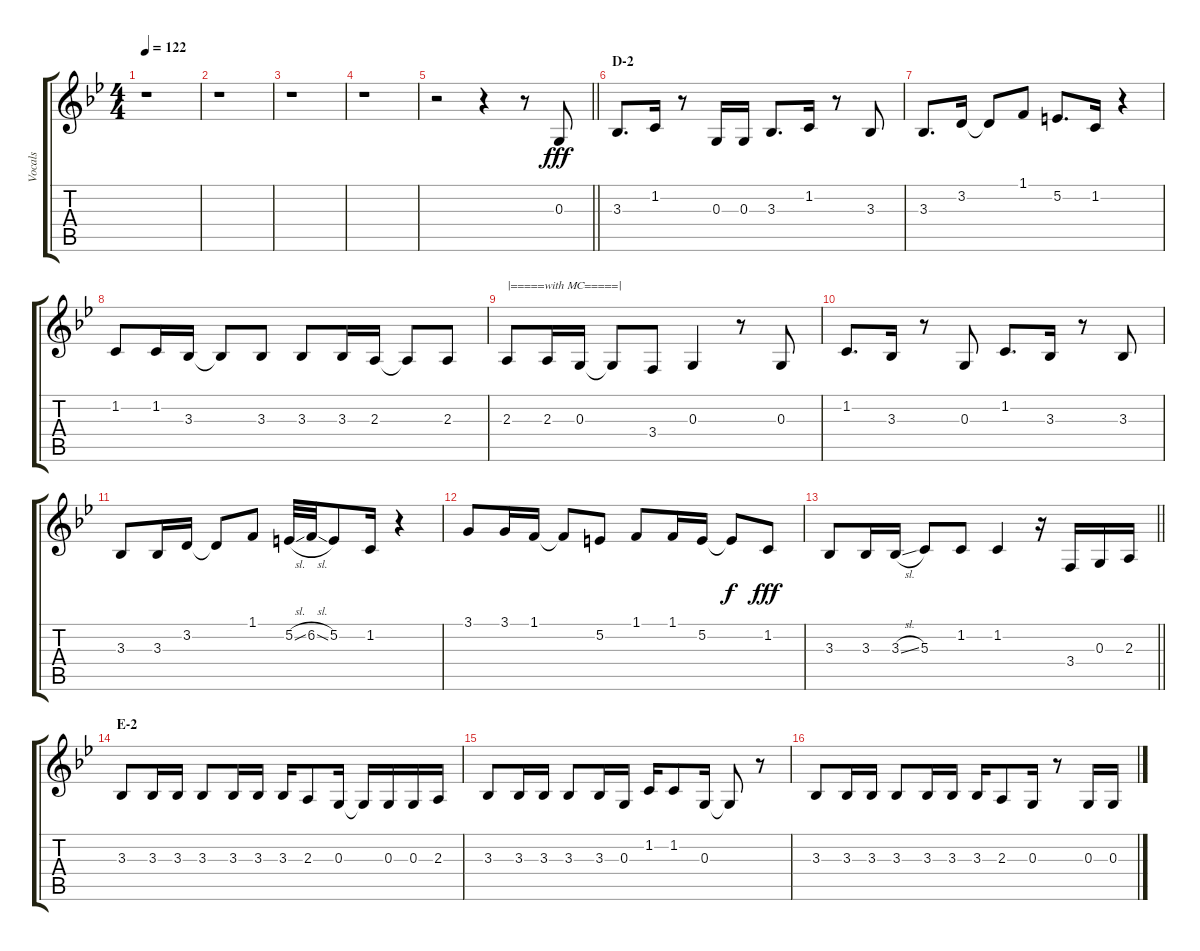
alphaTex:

\track ("Vocals" "Vocals") {instrument voiceoohs}
\staff {score tabs}
\tuning (E4 B3 G3 D3 A2 E2) {hide}
\ts (4 4)
\tempo 122
\clef g2
\ks bb
r.1{dy fff} |
r.1 |
r.1 |
r.1 |
\barLineRight lightlight
r.2 r.4 r.8 0.3.8 |
\section ("" "D-2")
3.3.8{d} 1.2.16 r.8 0.3.16 0.3.16 3.3.8{d} 1.2.16 r.8 3.3.8 |
3.3.8{d} 3.2.16 3.2{t}.8 1.1.8 5.2.8{d} 1.2.16 r.4 |
1.2.8 1.2.16 3.3.16 3.3{t}.8 3.3.8 3.3.8 3.3.16 2.3.16 2.3{t}.8 2.3.8 |
2.3.8{txt "|=====with MC=====|"} 2.3.16 0.3.16 0.3{t}.8 3.4.8 0.3.4 r.8 0.3.8 |
1.2.8{d} 3.3.16 r.8 0.3.8 1.2.8{d} 3.3.16 r.8 3.3.8 |
3.3.8 3.3.16 3.2.16 3.2{t}.8 1.1.8 5.2{sl}.32 6.2{sl}.32 5.2.8 1.2.16 r.4 |
3.1.8 3.1.16 1.1.16 1.1{t}.8 5.2.8 1.1.8 1.1.16 5.2.16 5.2{t}.8{dy f} 1.2.8{dy fff} |
\barLineRight lightlight
3.3.8 3.3.16 3.3{sl}.16 5.3.8 1.2.8 1.2.4 r.16 3.4.16 0.3.16 2.3.16 |
\section ("" "E-2")
3.3.8 3.3.16 3.3.16 3.3.8 3.3.16 3.3.16 3.3.16 2.3.8 0.3.16 0.3{t}.16 0.3.16 0.3.16 2.3.16 |
3.3.8 3.3.16 3.3.16 3.3.8 3.3.16 0.3.16 1.2.16 1.2.8 0.3.16 0.3{t}.8 r.8 |
3.3.8 3.3.16 3.3.16 3.3.8 3.3.16 3.3.16 3.3.16 2.3.8 0.3.16 r.8 0.3.16 0.3.16
